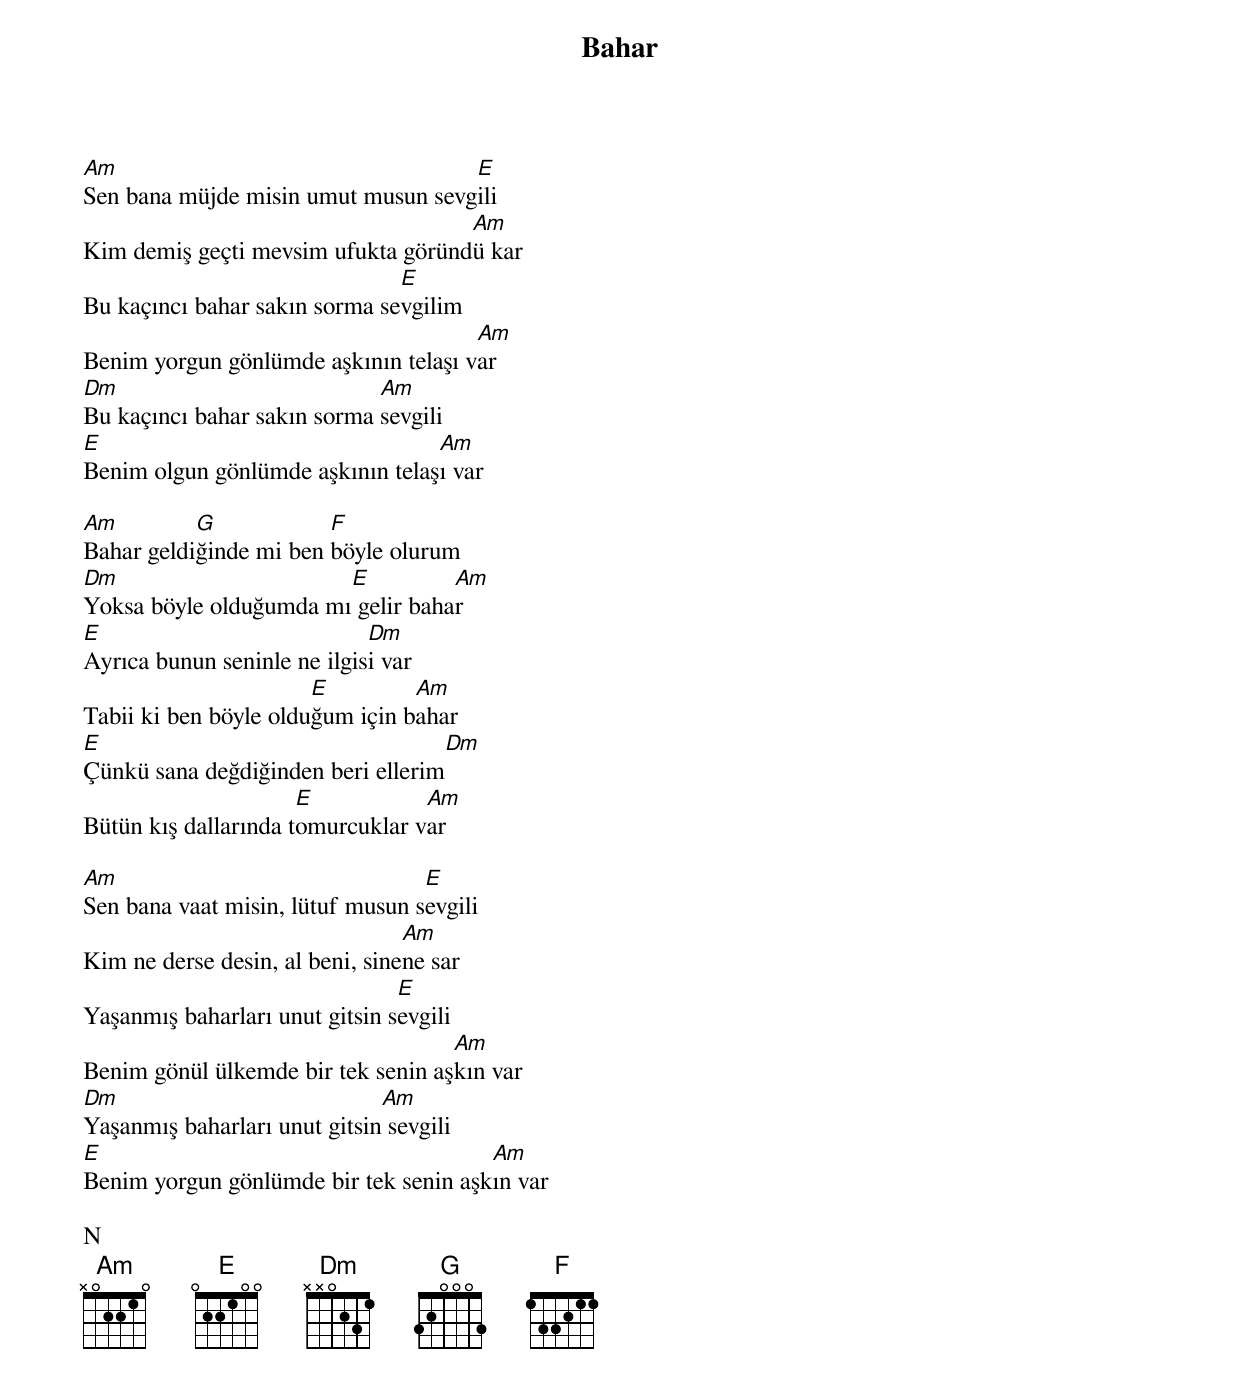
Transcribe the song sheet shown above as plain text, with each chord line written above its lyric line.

{title: Bahar}
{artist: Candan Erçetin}

Am                                  E
Sen bana müjde misin umut musun sevgili
                                    Am
Kim demiş geçti mevsim ufukta göründü kar
                               E
Bu kaçıncı bahar sakın sorma sevgilim
                                      Am
Benim yorgun gönlümde aşkının telaşı var
Dm                           Am
Bu kaçıncı bahar sakın sorma sevgili
E                                 Am
Benim olgun gönlümde aşkının telaşı var

Am         G            F
Bahar geldiğinde mi ben böyle olurum
Dm                      E          Am
Yoksa böyle olduğumda mı gelir bahar
E                            Dm
Ayrıca bunun seninle ne ilgisi var
                       E         Am
Tabii ki ben böyle olduğum için bahar
E                                   Dm
Çünkü sana değdiğinden beri ellerim
                      E           Am
Bütün kış dallarında tomurcuklar var

Am                                E
Sen bana vaat misin, lütuf musun sevgili
                                 Am
Kim ne derse desin, al beni, sinene sar
                                E
Yaşanmış baharları unut gitsin sevgili
                                    Am
Benim gönül ülkemde bir tek senin aşkın var
Dm                            Am
Yaşanmış baharları unut gitsin sevgili
E                                      Am
Benim yorgun gönlümde bir tek senin aşkın var

N
